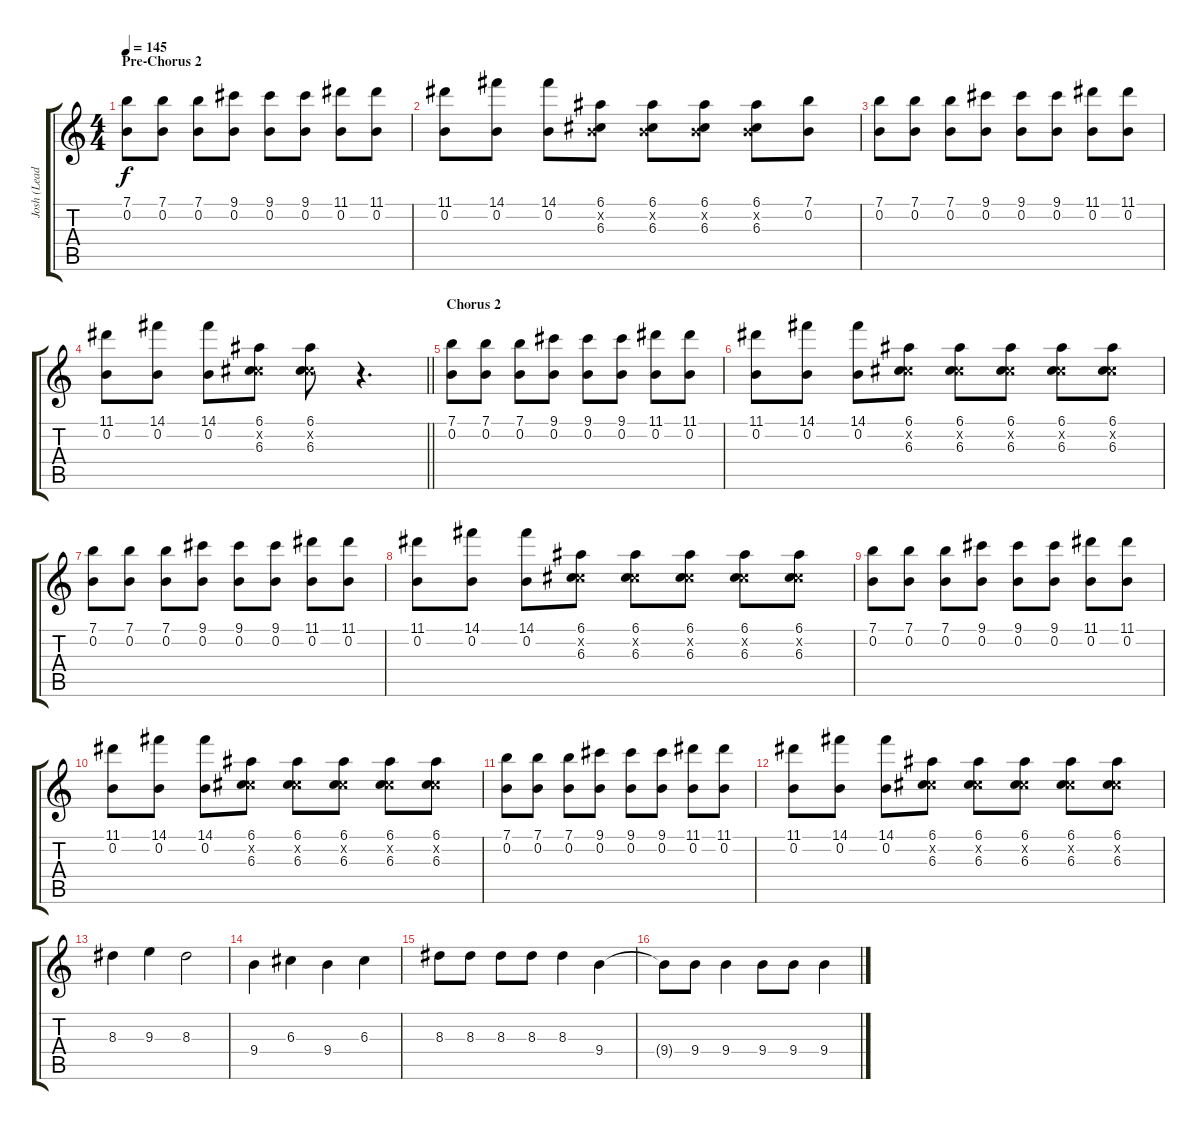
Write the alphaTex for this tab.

\track ("Josh (Lead Guitar)" "Josh (Lead") {instrument overdrivenguitar}
\staff {score tabs}
\tuning (E4 B3 G3 D3 A2 D2) {hide}
\ts (4 4)
\section ("" "Pre-Chorus 2")
\tempo 145
\clef g2
\ks c
(7.1 0.2).8{dy f} (7.1 0.2).8 (7.1 0.2).8 (9.1 0.2).8 (9.1 0.2).8 (9.1 0.2).8 (11.1 0.2).8 (11.1 0.2).8 |
(11.1 0.2).8 (14.1 0.2).8 (14.1 0.2).8 (6.1 0.2{x} 6.3).8 (6.1 0.2{x} 6.3).8 (6.1 0.2{x} 6.3).8 (6.1 0.2{x} 6.3).8 (7.1 0.2).8 |
(7.1 0.2).8 (7.1 0.2).8 (7.1 0.2).8 (9.1 0.2).8 (9.1 0.2).8 (9.1 0.2).8 (11.1 0.2).8 (11.1 0.2).8 |
\barLineRight lightlight
(11.1 0.2).8 (14.1 0.2).8 (14.1 0.2).8 (6.1 2.2{x} 6.3).8 (6.1 2.2{x} 6.3).8 r.4{d} |
\section ("" "Chorus 2")
(7.1 0.2).8{balance 8} (7.1 0.2).8 (7.1 0.2).8 (9.1 0.2).8 (9.1 0.2).8 (9.1 0.2).8 (11.1 0.2).8 (11.1 0.2).8 |
(11.1 0.2).8 (14.1 0.2).8 (14.1 0.2).8 (6.1 2.2{x} 6.3).8 (6.1 2.2{x} 6.3).8 (6.1 2.2{x} 6.3).8 (6.1 2.2{x} 6.3).8 (6.1 2.2{x} 6.3).8 |
(7.1 0.2).8 (7.1 0.2).8 (7.1 0.2).8 (9.1 0.2).8 (9.1 0.2).8 (9.1 0.2).8 (11.1 0.2).8 (11.1 0.2).8 |
(11.1 0.2).8 (14.1 0.2).8 (14.1 0.2).8 (6.1 2.2{x} 6.3).8 (6.1 2.2{x} 6.3).8 (6.1 2.2{x} 6.3).8 (6.1 2.2{x} 6.3).8 (6.1 2.2{x} 6.3).8 |
(7.1 0.2).8 (7.1 0.2).8 (7.1 0.2).8 (9.1 0.2).8 (9.1 0.2).8 (9.1 0.2).8 (11.1 0.2).8 (11.1 0.2).8 |
(11.1 0.2).8 (14.1 0.2).8 (14.1 0.2).8 (6.1 2.2{x} 6.3).8 (6.1 2.2{x} 6.3).8 (6.1 2.2{x} 6.3).8 (6.1 2.2{x} 6.3).8 (6.1 2.2{x} 6.3).8 |
(7.1 0.2).8 (7.1 0.2).8 (7.1 0.2).8 (9.1 0.2).8 (9.1 0.2).8 (9.1 0.2).8 (11.1 0.2).8 (11.1 0.2).8 |
(11.1 0.2).8 (14.1 0.2).8 (14.1 0.2).8 (6.1 2.2{x} 6.3).8 (6.1 2.2{x} 6.3).8 (6.1 2.2{x} 6.3).8 (6.1 2.2{x} 6.3).8 (6.1 2.2{x} 6.3).8 |
8.3.4 9.3.4 8.3.2 |
9.4.4 6.3.4 9.4.4 6.3.4 |
8.3.8 8.3.8 8.3.8 8.3.8 8.3.4 9.4.4 |
9.4{t}.8 9.4.8 9.4.4 9.4.8 9.4.8 9.4.4
